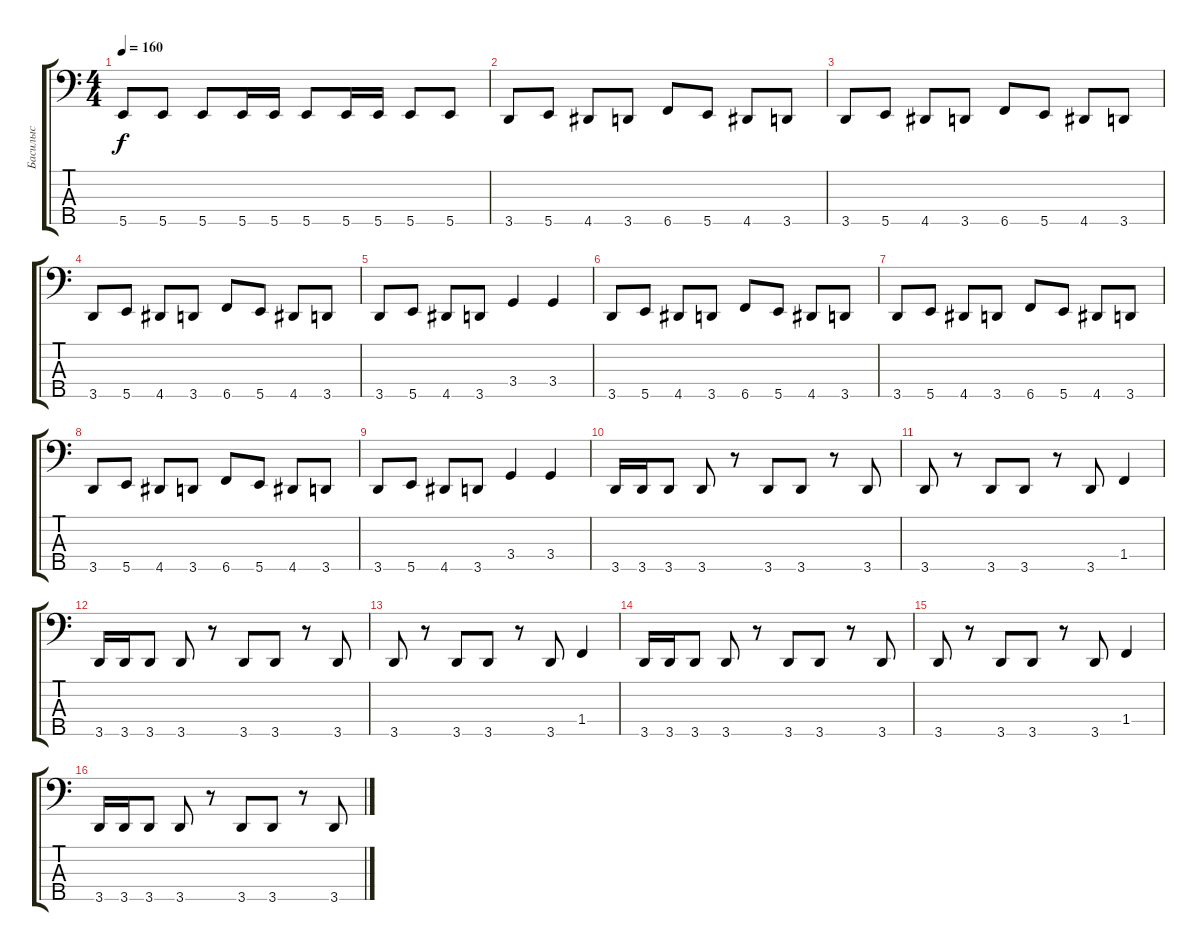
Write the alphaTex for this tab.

\track ("Басилыс" "Басилыс") {instrument electricbasspick}
\staff {score tabs}
\tuning (G2 D2 A1 E1 B0) {hide}
\ts (4 4)
\tempo 160
\clef f4
\ks c
5.5.8{dy f} 5.5.8 5.5.8 5.5.16 5.5.16 5.5.8 5.5.16 5.5.16 5.5.8 5.5.8 |
3.5.8 5.5.8 4.5.8 3.5.8 6.5.8 5.5.8 4.5.8 3.5.8 |
3.5.8 5.5.8 4.5.8 3.5.8 6.5.8 5.5.8 4.5.8 3.5.8 |
3.5.8 5.5.8 4.5.8 3.5.8 6.5.8 5.5.8 4.5.8 3.5.8 |
3.5.8 5.5.8 4.5.8 3.5.8 3.4.4 3.4.4 |
3.5.8 5.5.8 4.5.8 3.5.8 6.5.8 5.5.8 4.5.8 3.5.8 |
3.5.8 5.5.8 4.5.8 3.5.8 6.5.8 5.5.8 4.5.8 3.5.8 |
3.5.8 5.5.8 4.5.8 3.5.8 6.5.8 5.5.8 4.5.8 3.5.8 |
3.5.8 5.5.8 4.5.8 3.5.8 3.4.4 3.4.4 |
3.5.16 3.5.16 3.5.8 3.5.8 r.8 3.5.8 3.5.8 r.8 3.5.8 |
3.5.8 r.8 3.5.8 3.5.8 r.8 3.5.8 1.4.4 |
3.5.16 3.5.16 3.5.8 3.5.8 r.8 3.5.8 3.5.8 r.8 3.5.8 |
3.5.8 r.8 3.5.8 3.5.8 r.8 3.5.8 1.4.4 |
3.5.16 3.5.16 3.5.8 3.5.8 r.8 3.5.8 3.5.8 r.8 3.5.8 |
3.5.8 r.8 3.5.8 3.5.8 r.8 3.5.8 1.4.4 |
3.5.16 3.5.16 3.5.8 3.5.8 r.8 3.5.8 3.5.8 r.8 3.5.8
